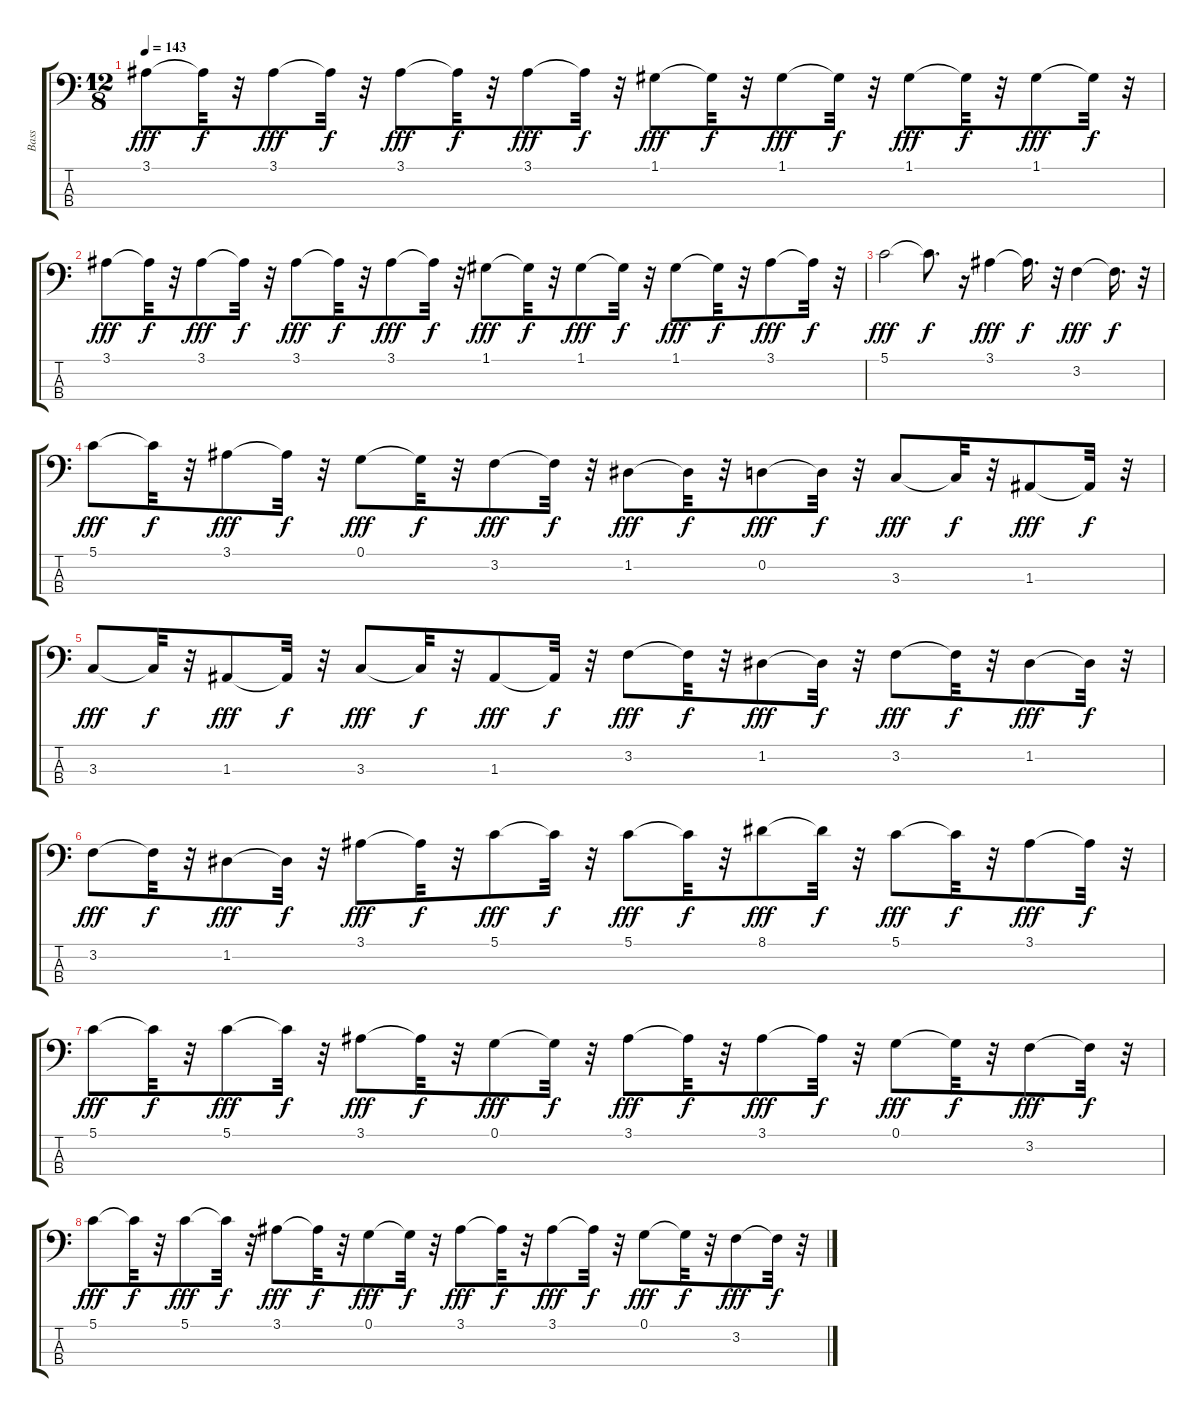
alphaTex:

\track ("Bass" "Bass") {instrument acousticbass}
\staff {score tabs}
\tuning (G2 D2 A1 E1) {hide}
\ts (12 8)
\tempo 143
\clef f4
\ks c
3.1.8{dy fff} 3.1{t}.32{dy f} r.32 3.1.8{dy fff} 3.1{t}.32{dy f} r.32 3.1.8{dy fff} 3.1{t}.32{dy f} r.32 3.1.8{dy fff} 3.1{t}.32{dy f} r.32 1.1.8{dy fff} 1.1{t}.32{dy f} r.32 1.1.8{dy fff} 1.1{t}.32{dy f} r.32 1.1.8{dy fff} 1.1{t}.32{dy f} r.32 1.1.8{dy fff} 1.1{t}.32{dy f} r.32 |
3.1.8{dy fff} 3.1{t}.32{dy f} r.32 3.1.8{dy fff} 3.1{t}.32{dy f} r.32 3.1.8{dy fff} 3.1{t}.32{dy f} r.32 3.1.8{dy fff} 3.1{t}.32{dy f} r.32 1.1.8{dy fff} 1.1{t}.32{dy f} r.32 1.1.8{dy fff} 1.1{t}.32{dy f} r.32 1.1.8{dy fff} 1.1{t}.32{dy f} r.32 3.1.8{dy fff} 3.1{t}.32{dy f} r.32 |
5.1.2{dy fff} 5.1{t}.8{d dy f} r.16 3.1.4{dy fff} 3.1{t}.16{d dy f} r.32 3.2.4{dy fff} 3.2{t}.16{d dy f} r.32 |
5.1.8{dy fff} 5.1{t}.32{dy f} r.32 3.1.8{dy fff} 3.1{t}.32{dy f} r.32 0.1.8{dy fff} 0.1{t}.32{dy f} r.32 3.2.8{dy fff} 3.2{t}.32{dy f} r.32 1.2.8{dy fff} 1.2{t}.32{dy f} r.32 0.2.8{dy fff} 0.2{t}.32{dy f} r.32 3.3.8{dy fff} 3.3{t}.32{dy f} r.32 1.3.8{dy fff} 1.3{t}.32{dy f} r.32 |
3.3.8{dy fff} 3.3{t}.32{dy f} r.32 1.3.8{dy fff} 1.3{t}.32{dy f} r.32 3.3.8{dy fff} 3.3{t}.32{dy f} r.32 1.3.8{dy fff} 1.3{t}.32{dy f} r.32 3.2.8{dy fff} 3.2{t}.32{dy f} r.32 1.2.8{dy fff} 1.2{t}.32{dy f} r.32 3.2.8{dy fff} 3.2{t}.32{dy f} r.32 1.2.8{dy fff} 1.2{t}.32{dy f} r.32 |
3.2.8{dy fff} 3.2{t}.32{dy f} r.32 1.2.8{dy fff} 1.2{t}.32{dy f} r.32 3.1.8{dy fff} 3.1{t}.32{dy f} r.32 5.1.8{dy fff} 5.1{t}.32{dy f} r.32 5.1.8{dy fff} 5.1{t}.32{dy f} r.32 8.1.8{dy fff} 8.1{t}.32{dy f} r.32 5.1.8{dy fff} 5.1{t}.32{dy f} r.32 3.1.8{dy fff} 3.1{t}.32{dy f} r.32 |
5.1.8{dy fff} 5.1{t}.32{dy f} r.32 5.1.8{dy fff} 5.1{t}.32{dy f} r.32 3.1.8{dy fff} 3.1{t}.32{dy f} r.32 0.1.8{dy fff} 0.1{t}.32{dy f} r.32 3.1.8{dy fff} 3.1{t}.32{dy f} r.32 3.1.8{dy fff} 3.1{t}.32{dy f} r.32 0.1.8{dy fff} 0.1{t}.32{dy f} r.32 3.2.8{dy fff} 3.2{t}.32{dy f} r.32 |
5.1.8{dy fff} 5.1{t}.32{dy f} r.32 5.1.8{dy fff} 5.1{t}.32{dy f} r.32 3.1.8{dy fff} 3.1{t}.32{dy f} r.32 0.1.8{dy fff} 0.1{t}.32{dy f} r.32 3.1.8{dy fff} 3.1{t}.32{dy f} r.32 3.1.8{dy fff} 3.1{t}.32{dy f} r.32 0.1.8{dy fff} 0.1{t}.32{dy f} r.32 3.2.8{dy fff} 3.2{t}.32{dy f} r.32
